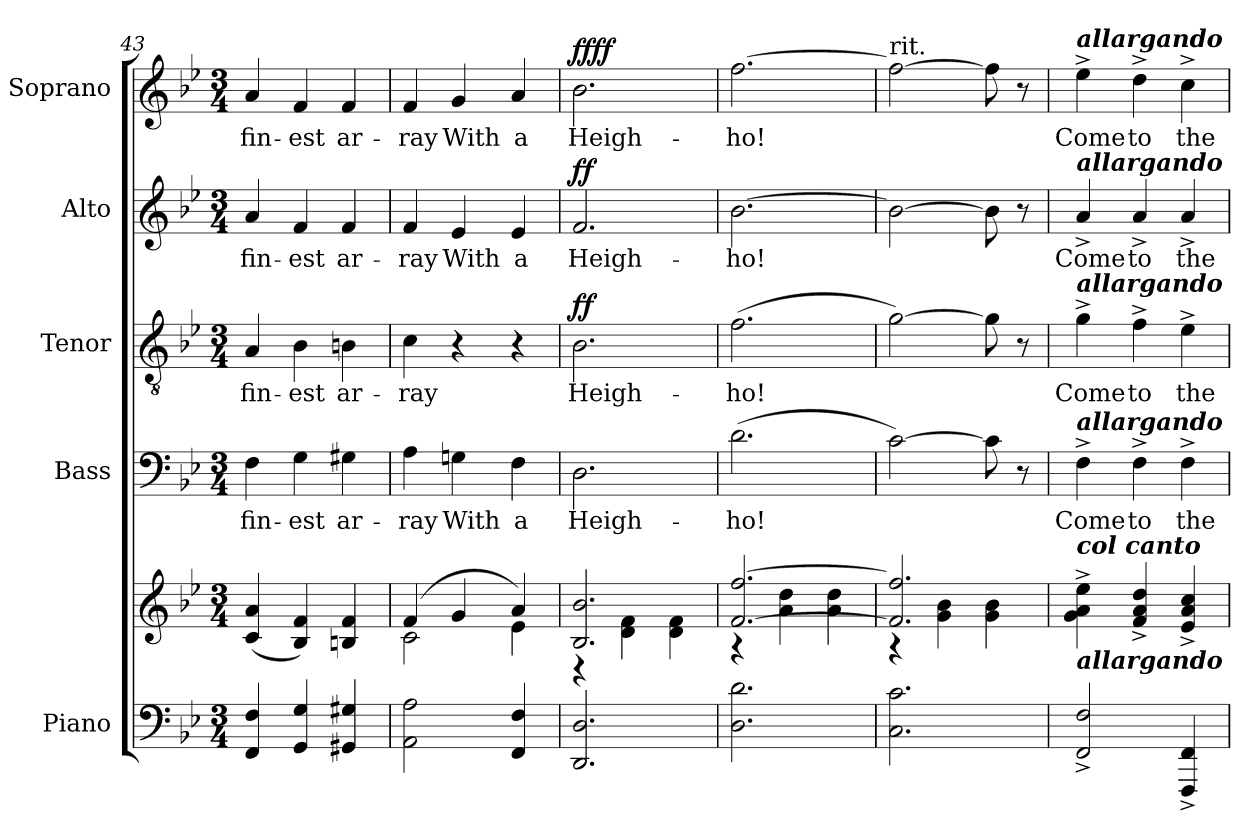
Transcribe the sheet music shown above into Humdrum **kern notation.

**kern	**kern	**kern	**text	**kern	**text	**dynam	**kern	**text	**dynam	**kern	**text	**dynam
*part5	*part5	*part4	*part4	*part3	*part3	*part3	*part2	*part2	*part2	*part1	*part1	*part1
*staff6	*staff5	*staff4	*staff4	*staff3	*staff3	*staff3	*staff2	*staff2	*staff2	*staff1	*staff1	*staff1
*I"Piano	*	*I"Bass	*	*I"Tenor	*	*	*I"Alto	*	*	*I"Soprano	*	*
*I'Pno.	*	*I'B.	*	*I'T.	*	*	*I'A.	*	*	*I'S.	*	*
*clefF4	*clefG2	*clefF4	*	*clefGv2	*	*	*clefG2	*	*	*clefG2	*	*
*	*	*	*	*ITrd7c12	*	*	*	*	*	*	*	*
*k[b-e-]	*k[b-e-]	*k[b-e-]	*	*k[b-e-]	*	*	*k[b-e-]	*	*	*k[b-e-]	*	*
*B-:	*B-:	*B-:	*	*B-:	*	*	*B-:	*	*	*B-:	*	*
*M3/4	*M3/4	*M3/4	*	*M3/4	*	*	*M3/4	*	*	*M3/4	*	*
=43	=43	=43	=43	=43	=43	=43	=43	=43	=43	=43	=43	=43
!	!	!	!LO:LY:b:color=#000000	!	!	!	!	!	!	!	!	!
!	!	!	!	!	!LO:LY:b:color=#000000	!	!	!	!	!	!	!
!	!	!	!	!	!	!	!	!LO:LY:b:color=#000000	!	!	!	!
!	!	!	!	!	!	!	!	!	!	!	!LO:LY:b:color=#000000	!
4FFi/ 4Fi	(4ci/ 4ai	4Fi\	fin-	4AAi/	fin-	.	4ai/	fin-	.	4ai/	fin-	.
!	!	!	!LO:LY:b:color=#000000	!	!	!	!	!	!	!	!	!
!	!	!	!	!	!LO:LY:b:color=#000000	!	!	!	!	!	!	!
!	!	!	!	!	!	!	!	!LO:LY:b:color=#000000	!	!	!	!
!	!	!	!	!	!	!	!	!	!	!	!LO:LY:b:color=#000000	!
4GGi/ 4Gi	4B-i/ 4fi)	4Gi\	-est	4BB-i\	-est	.	4fi/	-est	.	4fi/	-est	.
!	!	!	!LO:LY:b:color=#000000	!	!	!	!	!	!	!	!	!
!	!	!	!	!	!LO:LY:b:color=#000000	!	!	!	!	!	!	!
!	!	!	!	!	!	!	!	!LO:LY:b:color=#000000	!	!	!	!
!	!	!	!	!	!	!	!	!	!	!	!LO:LY:b:color=#000000	!
4GG#Xi/ 4G#Xi	4Bni/ 4fi	4G#Xi\	ar-	4BBni\	ar-	.	4fi/	ar-	.	4fi/	ar-	.
=44	=44	=44	=44	=44	=44	=44	=44	=44	=44	=44	=44	=44
*	*^	*	*	*	*	*	*	*	*	*	*	*
!	!	!	!	!LO:LY:b:color=#000000	!	!	!	!	!	!	!	!	!
!	!	!	!	!	!	!LO:LY:b:color=#000000	!	!	!	!	!	!	!
!	!	!	!	!	!	!	!	!	!LO:LY:b:color=#000000	!	!	!	!
!	!	!	!	!	!	!	!	!	!	!	!	!LO:LY:b:color=#000000	!
2AAi\ 2Ai	(4fi/	2ci\	4Ai\	-ray	4Ci\	-ray	.	4fi/	-ray	.	4fi/	-ray	.
!	!	!	!	!LO:LY:b:color=#000000	!	!	!	!	!	!	!	!	!
!	!	!	!	!	!	!	!	!	!LO:LY:b:color=#000000	!	!	!	!
!	!	!	!	!	!	!	!	!	!	!	!	!LO:LY:b:color=#000000	!
.	4gi/	.	4Gni\	With	4r	.	.	4e-i/	With	.	4gi/	With	.
!	!	!	!	!LO:LY:b:color=#000000	!	!	!	!	!	!	!	!	!
!	!	!	!	!	!	!	!	!	!LO:LY:b:color=#000000	!	!	!	!
!	!	!	!	!	!	!	!	!	!	!	!	!LO:LY:b:color=#000000	!
4FFi/ 4Fi	4ai/)	4e-i\	4Fi\	a	4r	.	.	4e-i/	a	.	4ai/	a	.
=45	=45	=45	=45	=45	=45	=45	=45	=45	=45	=45	=45	=45	=45
!	!	!	!	!LO:LY:b:color=#000000	!	!	!	!	!	!	!	!	!
!	!	!	!	!	!	!LO:LY:b:color=#000000	!	!	!	!	!	!	!
!	!	!	!	!	!	!	!	!	!LO:LY:b:color=#000000	!	!	!	!
!	!	!	!	!	!	!	!	!	!	!	!	!LO:LY:b:color=#000000	!
2.DDi/ 2.Di	2.B-i/ 2.b-i	4r	2.Di\	Heigh-	2.BB-i\	Heigh-	ff	2.fi/	Heigh-	ff	2.b-i\	Heigh-	ff ff
.	.	4di\ 4fi	.	.	.	.	.	.	.	.	.	.	.
.	.	4di\ 4fi	.	.	.	.	.	.	.	.	.	.	.
=46	=46	=46	=46	=46	=46	=46	=46	=46	=46	=46	=46	=46	=46
!	!	!	!	!LO:LY:b:color=#000000	!	!	!	!	!	!	!	!	!
!	!	!	!	!	!	!LO:LY:b:color=#000000	!	!	!	!	!	!	!
!	!	!	!	!	!	!	!	!	!LO:LY:b:color=#000000	!	!	!	!
!	!	!	!	!	!	!	!	!	!	!	!	!LO:LY:b:color=#000000	!
2.Di\ 2.di	[<2.fi/ [>2.ffi	4r	(2.di\	-ho!	(2.Fi\	-ho!	.	[>2.b-i\	-ho!	.	[>2.ffi\	-ho!	.
.	.	4ai\ 4ddi	.	.	.	.	.	.	.	.	.	.	.
.	.	4ai\ 4ddi	.	.	.	.	.	.	.	.	.	.	.
=47	=47	=47	=47	=47	=47	=47	=47	=47	=47	=47	=47	=47	=47
!	!	!	!	!	!	!	!	!	!	!	!LO:TX:t=rit.	!	!
2.Ci\ 2.ci	2.fi/] 2.ffi]	4r	[>2ci\)	.	[>2Gi\)	.	.	2b-i\_>	.	.	2ffi\_>	.	.
.	.	4gi\ 4b-i	.	.	.	.	.	.	.	.	.	.	.
.	.	4gi\ 4b-i	8ci\]	.	8Gi\]	.	.	8b-i\]	.	.	8ffi\]	.	.
.	.	.	8r	.	8r	.	.	8r	.	.	8r	.	.
*	*v	*v	*	*	*	*	*	*	*	*	*	*	*
!!LO:PB:g=z
=48	=48	=48	=48	=48	=48	=48	=48	=48	=48	=48	=48	=48
!	!	!	!LO:LY:b:color=#000000	!	!	!	!	!	!	!	!	!
!	!	!	!	!	!LO:LY:b:color=#000000	!	!	!	!	!	!	!
!	!	!	!	!	!	!	!	!LO:LY:b:color=#000000	!	!	!	!
!	!	!	!	!	!	!	!	!	!	!LO:TX:a:Bi:t=allargando	!	!
!	!	!	!	!	!	!	!LO:TX:a:Bi:t=allargando	!	!	!	!	!
!	!	!	!	!LO:TX:a:Bi:t=allargando	!	!	!	!	!	!	!	!
!	!	!LO:TX:a:Bi:t=allargando	!	!	!	!	!	!	!	!	!	!
!	!LO:TX:b:Bi:t=allargando	!	!	!	!	!	!	!	!	!	!	!
!	!LO:TX:Bi:t=col canto	!	!	!	!	!	!	!	!	!	!	!
!	!	!	!	!	!	!	!	!	!	!	!LO:LY:b:color=#000000	!
2FFi/^ 2Fi^	4gi\^ 4ai^ 4ee-i^	4F^i\	Come	4G^i\	Come	.	4a^i/	Come	.	4ee-^i\	Come	.
!	!	!	!LO:LY:b:color=#000000	!	!	!	!	!	!	!	!	!
!	!	!	!	!	!LO:LY:b:color=#000000	!	!	!	!	!	!	!
!	!	!	!	!	!	!	!	!LO:LY:b:color=#000000	!	!	!	!
!	!	!	!	!	!	!	!	!	!	!	!LO:LY:b:color=#000000	!
.	4fi/^ 4ai^ 4ddi^	4F^i\	to	4F^i\	to	.	4a^i/	to	.	4dd^i\	to	.
!	!	!	!LO:LY:b:color=#000000	!	!	!	!	!	!	!	!	!
!	!	!	!	!	!LO:LY:b:color=#000000	!	!	!	!	!	!	!
!	!	!	!	!	!	!	!	!LO:LY:b:color=#000000	!	!	!	!
!	!	!	!	!	!	!	!	!	!	!	!LO:LY:b:color=#000000	!
4FFFi/^ 4FFi^	4e-i/^ 4ai^ 4cci^	4F^i\	the	4E-^i\	the	.	4a^i/	the	.	4cc^i\	the	.
=	=	=	=	=	=	=	=	=	=	=	=	=
*-	*-	*-	*-	*-	*-	*-	*-	*-	*-	*-	*-	*-
